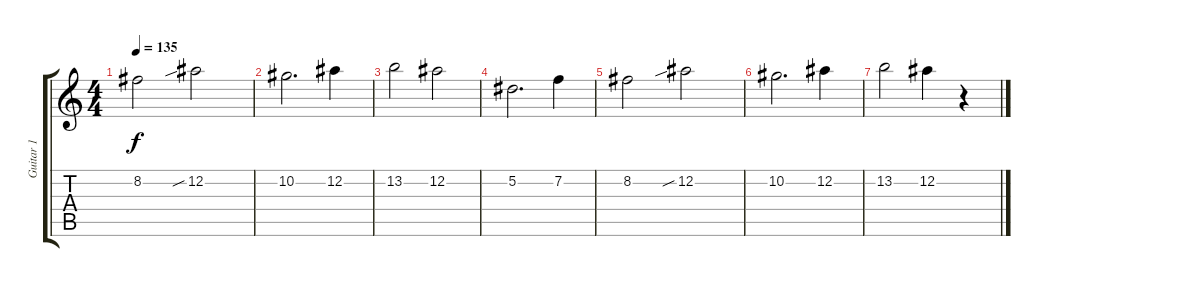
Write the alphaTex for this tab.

\track ("Guitar 1" "Guitar 1") {instrument distortionguitar}
\staff {score tabs}
\tuning (Eb4 Bb3 Gb3 Db3 Ab2 Db2) {hide}
\ts (4 4)
\tempo 135
\clef g2
\ks c
8.2.2{dy f} 12.2{sib}.2 |
10.2.2{d} 12.2.4 |
13.2.2 12.2.2 |
5.2.2{d} 7.2.4 |
8.2.2 12.2{sib}.2 |
10.2.2{d} 12.2.4 |
13.2.2 12.2.4 r.4
